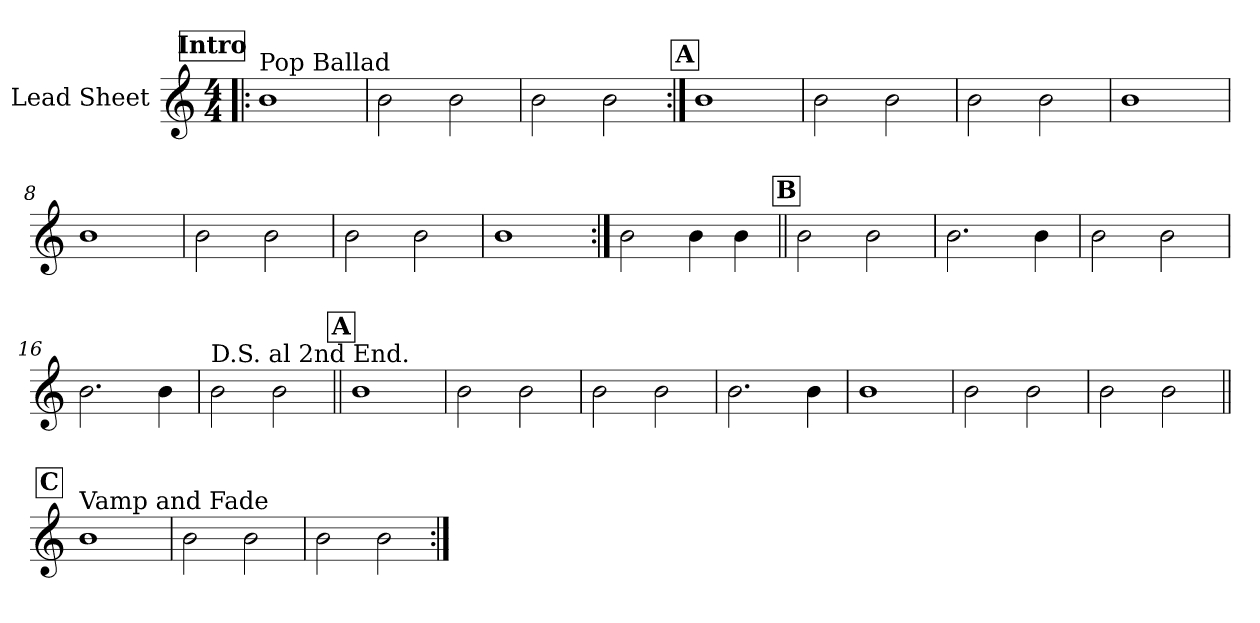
**kern
*part1
*staff1
*I"Lead Sheet
*clefG2
*k[]
*M4/4
*MM60
!!LO:REH:place=s1:a:fs=14:t=Intro
=1!|:
!LO:TX:a:t=Pop Ballad
1b
=2
2b\
2b\
=3
2b\
2b\
!!LO:LB:g=z
!!LO:REH:place=s1:a:fs=14:t=A
=4:|!
1b
=5
2b\
2b\
=6
2b\
2b\
=7
1b
!!LO:LB:g=z
=8
1b
=9
2b\
2b\
=10
2b\
2b\
=11
1b
!!LO:LB:g=z
=12:|!
2b\
4b\
4b\
!!LO:LB:g=z
!!LO:REH:place=s1:a:fs=14:t=B
=13||
2b\
2b\
=14
2.b\
4b\
=15
2b\
2b\
=16
2.b\
4b\
!!LO:LB:g=z
=17
!LO:TX:a:t=D.S. al 2nd End.
2b\
2b\
!!LO:LB:g=z
!!LO:REH:place=s1:a:fs=14:t=A
=18||
1b
=19
2b\
2b\
=20
2b\
2b\
=21
2.b\
4b\
!!LO:LB:g=z
=22
1b
=23
2b\
2b\
=24
2b\
2b\
!!LO:LB:g=z
!!LO:REH:place=s1:a:fs=14:t=C
=25||
!LO:TX:a:t=Vamp and Fade
1b
=26
2b\
2b\
=27
2b\
2b\
=:|!
*-
